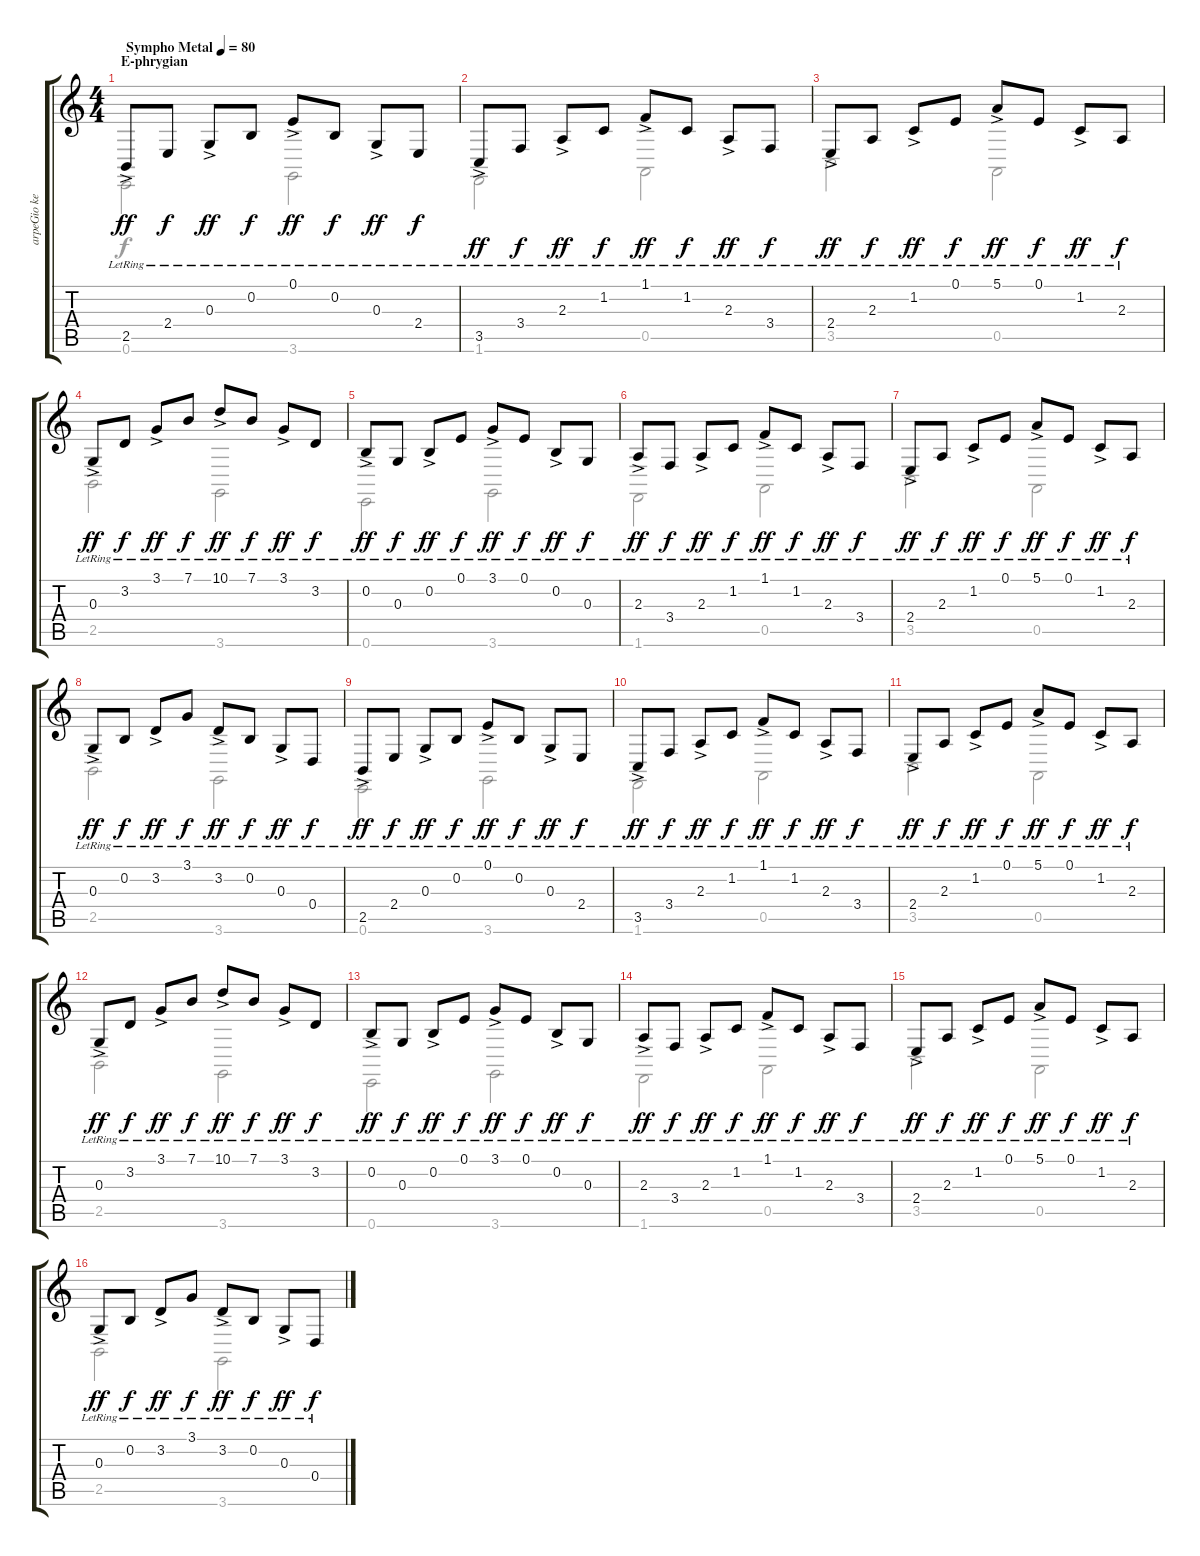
\track ("arpeGio keys" "arpeGio ke") {instrument koto}
\staff {score tabs}
\tuning (E4 B3 G3 D3 A2 E2) {hide}
\voice
\ts (4 4)
\section ("" "E-phrygian")
\tempo (80 "Sympho Metal")
\clef g2
\ks c
2.5{ac lr}.8{dy ff instrument koto} 2.4{lr}.8{dy f} 0.3{ac lr}.8{dy ff} 0.2{lr}.8{dy f} 0.1{ac lr}.8{dy ff} 0.2{lr}.8{dy f} 0.3{ac lr}.8{dy ff} 2.4{lr}.8{dy f} |
3.5{ac lr}.8{dy ff} 3.4{lr}.8{dy f} 2.3{ac lr}.8{dy ff} 1.2{lr}.8{dy f} 1.1{ac lr}.8{dy ff} 1.2{lr}.8{dy f} 2.3{ac lr}.8{dy ff} 3.4{lr}.8{dy f} |
2.4{ac lr}.8{dy ff} 2.3{lr}.8{dy f} 1.2{ac lr}.8{dy ff} 0.1{lr}.8{dy f} 5.1{ac lr}.8{dy ff} 0.1{lr}.8{dy f} 1.2{ac lr}.8{dy ff} 2.3{lr}.8{dy f} |
0.3{ac lr}.8{dy ff} 3.2{lr}.8{dy f} 3.1{ac lr}.8{dy ff} 7.1{lr}.8{dy f} 10.1{ac lr}.8{dy ff} 7.1{lr}.8{dy f} 3.1{ac lr}.8{dy ff} 3.2{lr}.8{dy f} |
0.2{ac lr}.8{dy ff} 0.3{lr}.8{dy f} 0.2{ac lr}.8{dy ff} 0.1{lr}.8{dy f} 3.1{ac lr}.8{dy ff} 0.1{lr}.8{dy f} 0.2{ac lr}.8{dy ff} 0.3{lr}.8{dy f} |
2.3{ac lr}.8{dy ff} 3.4{lr}.8{dy f} 2.3{ac lr}.8{dy ff} 1.2{lr}.8{dy f} 1.1{ac lr}.8{dy ff} 1.2{lr}.8{dy f} 2.3{ac lr}.8{dy ff} 3.4{lr}.8{dy f} |
2.4{ac lr}.8{dy ff} 2.3{lr}.8{dy f} 1.2{ac lr}.8{dy ff} 0.1{lr}.8{dy f} 5.1{ac lr}.8{dy ff} 0.1{lr}.8{dy f} 1.2{ac lr}.8{dy ff} 2.3{lr}.8{dy f} |
0.3{ac lr}.8{dy ff} 0.2{lr}.8{dy f} 3.2{ac lr}.8{dy ff} 3.1{lr}.8{dy f} 3.2{ac lr}.8{dy ff} 0.2{lr}.8{dy f} 0.3{ac lr}.8{dy ff} 0.4{lr}.8{dy f} |
2.5{ac lr}.8{dy ff volume 8} 2.4{lr}.8{dy f} 0.3{ac lr}.8{dy ff} 0.2{lr}.8{dy f} 0.1{ac lr}.8{dy ff} 0.2{lr}.8{dy f} 0.3{ac lr}.8{dy ff} 2.4{lr}.8{dy f} |
3.5{ac lr}.8{dy ff} 3.4{lr}.8{dy f} 2.3{ac lr}.8{dy ff} 1.2{lr}.8{dy f} 1.1{ac lr}.8{dy ff} 1.2{lr}.8{dy f} 2.3{ac lr}.8{dy ff} 3.4{lr}.8{dy f} |
2.4{ac lr}.8{dy ff} 2.3{lr}.8{dy f} 1.2{ac lr}.8{dy ff} 0.1{lr}.8{dy f} 5.1{ac lr}.8{dy ff} 0.1{lr}.8{dy f} 1.2{ac lr}.8{dy ff} 2.3{lr}.8{dy f} |
0.3{ac lr}.8{dy ff} 3.2{lr}.8{dy f} 3.1{ac lr}.8{dy ff} 7.1{lr}.8{dy f} 10.1{ac lr}.8{dy ff} 7.1{lr}.8{dy f} 3.1{ac lr}.8{dy ff} 3.2{lr}.8{dy f} |
0.2{ac lr}.8{dy ff volume 0} 0.3{lr}.8{dy f} 0.2{ac lr}.8{dy ff} 0.1{lr}.8{dy f} 3.1{ac lr}.8{dy ff} 0.1{lr}.8{dy f} 0.2{ac lr}.8{dy ff} 0.3{lr}.8{dy f} |
2.3{ac lr}.8{dy ff} 3.4{lr}.8{dy f} 2.3{ac lr}.8{dy ff} 1.2{lr}.8{dy f} 1.1{ac lr}.8{dy ff} 1.2{lr}.8{dy f} 2.3{ac lr}.8{dy ff} 3.4{lr}.8{dy f} |
2.4{ac lr}.8{dy ff} 2.3{lr}.8{dy f} 1.2{ac lr}.8{dy ff} 0.1{lr}.8{dy f} 5.1{ac lr}.8{dy ff} 0.1{lr}.8{dy f} 1.2{ac lr}.8{dy ff} 2.3{lr}.8{dy f} |
0.3{ac lr}.8{dy ff} 0.2{lr}.8{dy f} 3.2{ac lr}.8{dy ff} 3.1{lr}.8{dy f} 3.2{ac lr}.8{dy ff} 0.2{lr}.8{dy f} 0.3{ac lr}.8{dy ff} 0.4{lr}.8{dy f}
\voice
\clef g2
\ottava regular
\simile none
\ks c
0.6.2{dy f} 3.6.2 |
1.6.2 0.5.2 |
3.5.2 0.5.2 |
2.5.2 3.6.2 |
0.6.2 3.6.2 |
1.6.2 0.5.2 |
3.5.2 0.5.2 |
2.5.2 3.6.2 |
0.6.2 3.6.2 |
1.6.2 0.5.2 |
3.5.2 0.5.2 |
2.5.2 3.6.2 |
0.6.2 3.6.2 |
1.6.2 0.5.2 |
3.5.2 0.5.2 |
2.5.2 3.6.2
